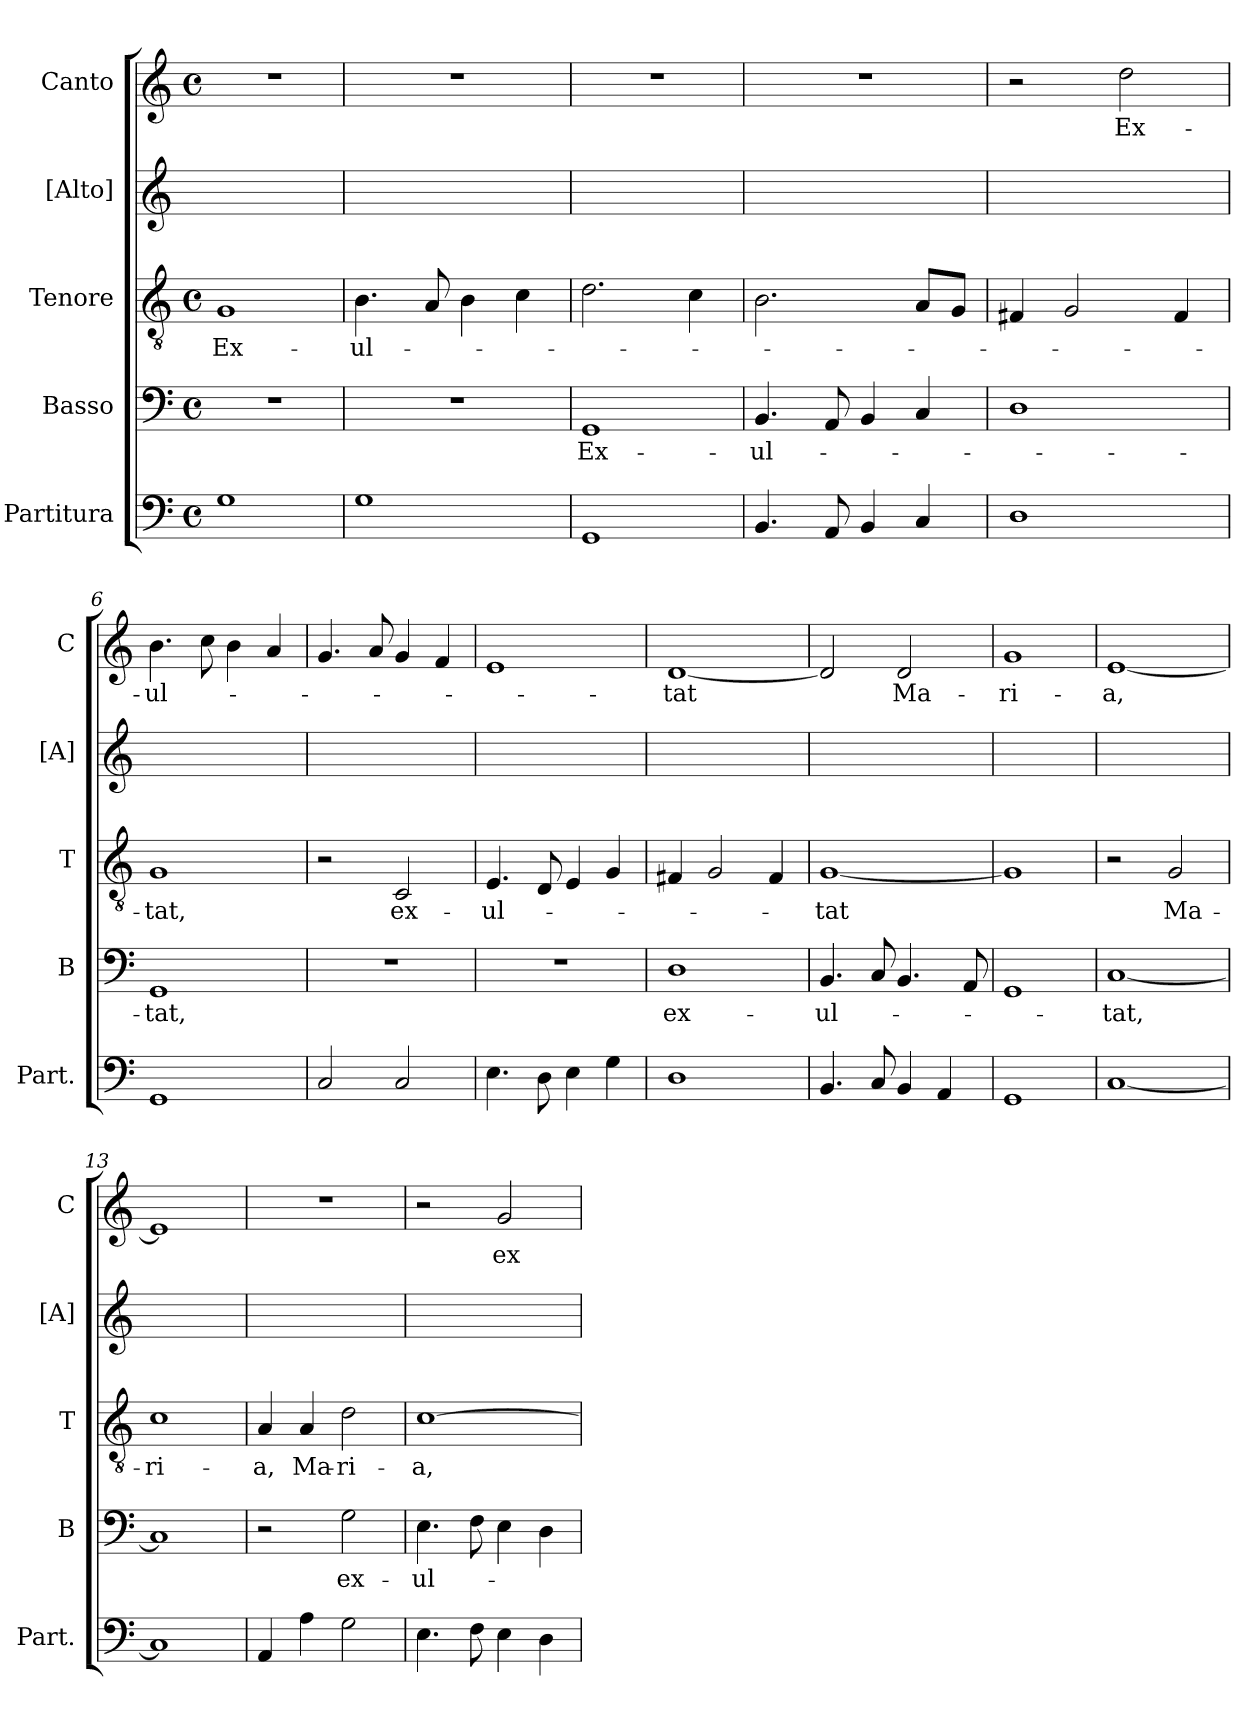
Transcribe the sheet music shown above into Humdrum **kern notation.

**kern	**kern	**text	**kern	**text	**kern	**kern	**text
*part5	*part4	*part4	*part3	*part3	*part2	*part1	*part1
*staff5	*staff4	*staff4	*staff3	*staff3	*staff2	*staff1	*staff1
*I"Partitura	*I"Basso	*	*I"Tenore	*	*I"[Alto]	*I"Canto	*
*I'Part.	*I'B	*	*I'T	*	*I'[A]	*I'C	*
*clefF4	*clefF4	*	*clefGv2	*	*clefG2	*clefG2	*
*k[]	*k[]	*	*k[]	*	*k[]	*k[]	*
*M4/4	*M4/4	*	*M4/4	*	*	*M4/4	*
*met(c)	*met(c)	*	*met(c)	*	*	*met(c)	*
=1	=1	=1	=1	=1	=1	=1	=1
1G	1r	.	1G	Ex-	1ryy	1r	.
=2	=2	=2	=2	=2	=2	=2	=2
1G	1r	.	4.B\	-ul-	1ryy	1r	.
.	.	.	8A/	.	.	.	.
.	.	.	4B\	.	.	.	.
.	.	.	4c\	.	.	.	.
=3	=3	=3	=3	=3	=3	=3	=3
1GG	1GG	Ex-	2.d\	.	1ryy	1r	.
.	.	.	4c\	.	.	.	.
=4	=4	=4	=4	=4	=4	=4	=4
4.BB/	4.BB/	-ul-	2.B\	.	1ryy	1r	.
8AA/	8AA/	.	.	.	.	.	.
4BB/	4BB/	.	.	.	.	.	.
4C/	4C/	.	8A/L	.	.	.	.
.	.	.	8G/J	.	.	.	.
=5	=5	=5	=5	=5	=5	=5	=5
1D	1D	.	4F#X/	.	1ryy	2r	.
.	.	.	2G/	.	.	.	.
.	.	.	.	.	.	2dd\	Ex-
.	.	.	4F#/	.	.	.	.
=6	=6	=6	=6	=6	=6	=6	=6
1GG	1GG	-tat,	1G	-tat,	1ryy	4.b\	-ul-
.	.	.	.	.	.	8cc\	.
.	.	.	.	.	.	4b\	.
.	.	.	.	.	.	4a/	.
=7	=7	=7	=7	=7	=7	=7	=7
2C/	1r	.	2r	.	1ryy	4.g/	.
.	.	.	.	.	.	8a/	.
2C/	.	.	2C/	ex-	.	4g/	.
.	.	.	.	.	.	4f/	.
=8	=8	=8	=8	=8	=8	=8	=8
4.E>\	1r	.	4.E/	-ul-	1ryy	1e	.
8D\	.	.	8D/	.	.	.	.
4E>\	.	.	4E/	.	.	.	.
4G\	.	.	4G/	.	.	.	.
=9	=9	=9	=9	=9	=9	=9	=9
1D	1D	ex-	4F#X/	.	1ryy	[1d	-tat
.	.	.	2G/	.	.	.	.
.	.	.	4F#/	.	.	.	.
=10	=10	=10	=10	=10	=10	=10	=10
4.BB>/	4.BB/	-ul-	[1G	-tat	1ryy	2d/]	.
8C/	8C/	.	.	.	.	.	.
4BB>/	4.BB/	.	.	.	.	2d/	Ma-
4AA/	.	.	.	.	.	.	.
.	8AA/	.	.	.	.	.	.
=11	=11	=11	=11	=11	=11	=11	=11
1GG	1GG	.	1G]	.	1ryy	1g	-ri-
=12	=12	=12	=12	=12	=12	=12	=12
[1C	[1C	-tat,	2r	.	1ryy	[1e	-a,
.	.	.	2G/	Ma-	.	.	.
=13	=13	=13	=13	=13	=13	=13	=13
1C]	1C]	.	1c	-ri-	1ryy	1e]	.
=14	=14	=14	=14	=14	=14	=14	=14
4AA/	2r	.	4A/	-a,	1ryy	1r	.
4A\	.	.	4A/	Ma-	.	.	.
2G\	2G\	ex-	2d\	-ri-	.	.	.
=15	=15	=15	=15	=15	=15	=15	=15
4.E>\	4.E\	-ul-	[1c	-a,	1ryy	2r	.
8F\	8F\	.	.	.	.	.	.
4E>\	4E\	.	.	.	.	2g/	ex-
4D\	4D\	.	.	.	.	.	.
=	=	=	=	=	=	=	=
*-	*-	*-	*-	*-	*-	*-	*-
